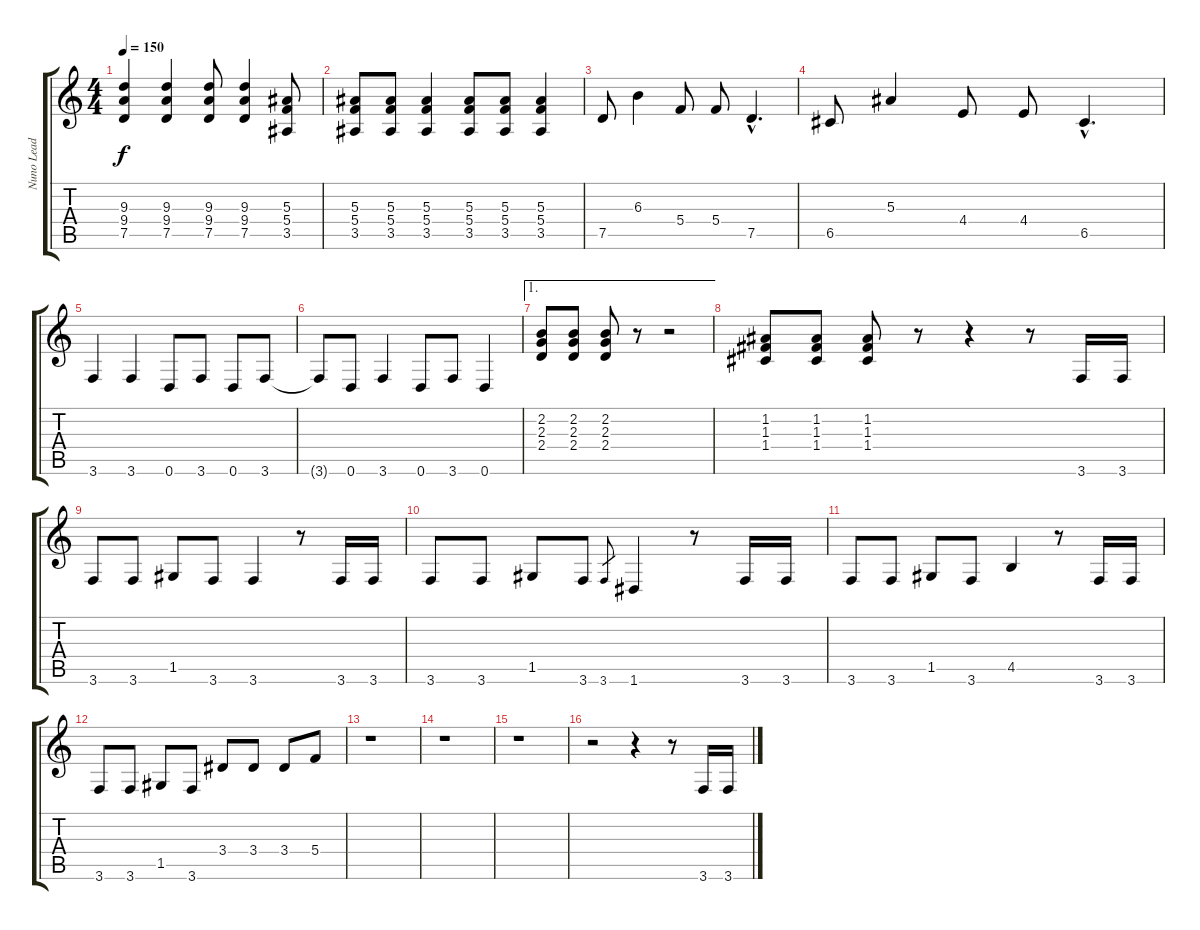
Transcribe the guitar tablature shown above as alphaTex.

\track ("Nuno Lead" "Nuno Lead") {instrument distortionguitar}
\staff {score tabs}
\tuning (D4 A3 F3 C3 G2 D2) {hide}
\ts (4 4)
\tempo 150
\clef g2
\ks c
(9.3 9.4 7.5).4{dy f} (9.3 9.4 7.5).4 (9.3 9.4 7.5).8 (9.3 9.4 7.5).4 (5.3 5.4 3.5).8 |
(5.3 5.4 3.5).8 (5.3 5.4 3.5).8 (5.3 5.4 3.5).4 (5.3 5.4 3.5).8 (5.3 5.4 3.5).8 (5.3 5.4 3.5).4 |
7.5.8{volume 16} 6.3.4 5.4.8 5.4.8 7.5{hac}.4{d} |
6.5.8 5.3.4 4.4.8 4.4.8 6.5{hac}.4{d} |
3.6.4{volume 14} 3.6.4 0.6.8 3.6.8 0.6.8 3.6.8 |
3.6{t}.8 0.6.8 3.6.4 0.6.8 3.6.8 0.6.4 |
\ae 1
(2.2 2.3 2.4).8 (2.2 2.3 2.4).8 (2.2 2.3 2.4).8 r.8 r.2 |
(1.2 1.3 1.4).8 (1.2 1.3 1.4).8 (1.2 1.3 1.4).8 r.8 r.4 r.8 3.6.16 3.6.16 |
3.6.8 3.6.8 1.5.8 3.6.8 3.6.4 r.8 3.6.16 3.6.16 |
3.6.8 3.6.8 1.5.8 3.6.8 3.6.8{gr} 1.6.4 r.8 3.6.16 3.6.16 |
3.6.8 3.6.8 1.5.8 3.6.8 4.5.4 r.8 3.6.16 3.6.16 |
3.6.8 3.6.8 1.5.8 3.6.8 3.4.8 3.4.8 3.4.8 5.4.8 |
r.1 |
r.1 |
r.1 |
r.2 r.4 r.8 3.6.16 3.6.16
